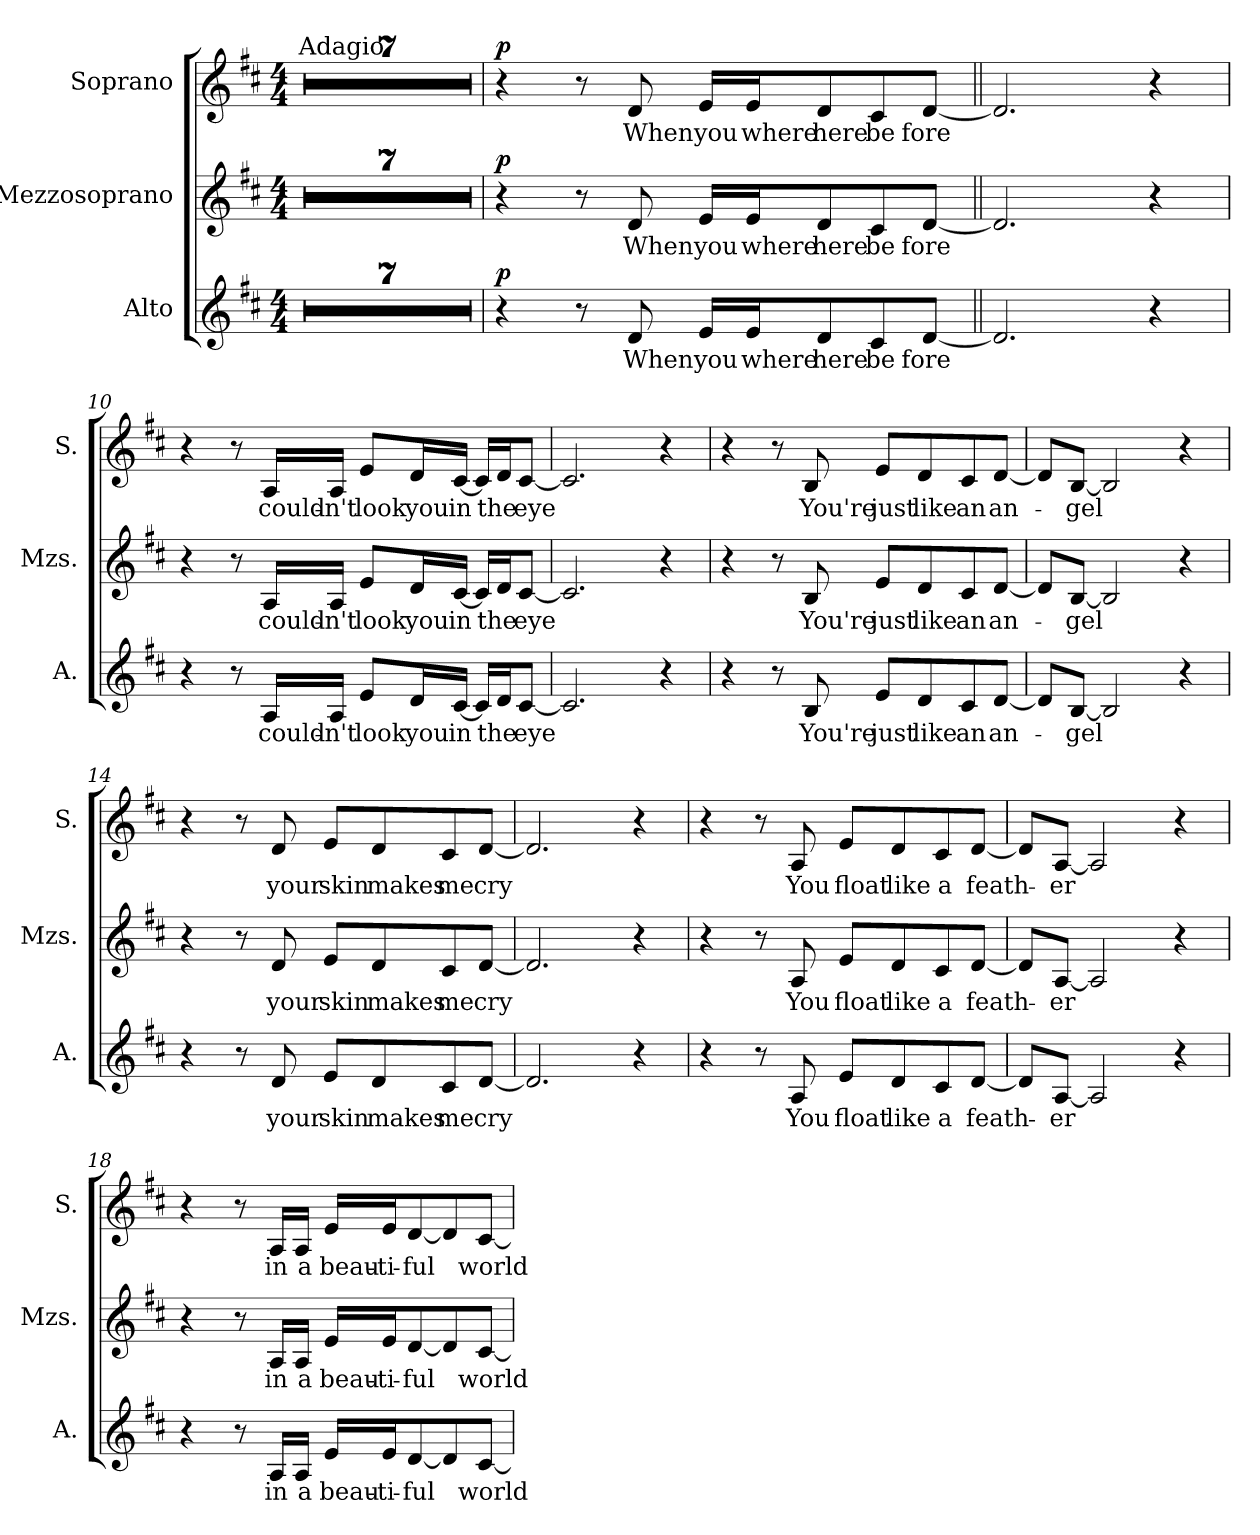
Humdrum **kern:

**kern	**text	**dynam	**kern	**text	**dynam	**kern	**text	**dynam
*part3	*part3	*part3	*part2	*part2	*part2	*part1	*part1	*part1
*staff3	*staff3	*staff3	*staff2	*staff2	*staff2	*staff1	*staff1	*staff1
*I"Alto	*	*	*I"Mezzosoprano	*	*	*I"Soprano	*	*
*I'A.	*	*	*I'Mzs.	*	*	*I'S.	*	*
*clefG2	*	*	*clefG2	*	*	*clefG2	*	*
*k[f#c#]	*	*	*k[f#c#]	*	*	*k[f#c#]	*	*
*D:	*	*	*D:	*	*	*D:	*	*
*M4/4	*	*	*M4/4	*	*	*M4/4	*	*
=1	=1	=1	=1	=1	=1	=1	=1	=1
!	!	!	!	!	!	!LO:TX:a:t=Adagio	!	!
1r	.	.	1r	.	.	1r	.	.
=2	=2	=2	=2	=2	=2	=2	=2	=2
1r	.	.	1r	.	.	1r	.	.
=3	=3	=3	=3	=3	=3	=3	=3	=3
1r	.	.	1r	.	.	1r	.	.
=4	=4	=4	=4	=4	=4	=4	=4	=4
1r	.	.	1r	.	.	1r	.	.
=5	=5	=5	=5	=5	=5	=5	=5	=5
1r	.	.	1r	.	.	1r	.	.
=6	=6	=6	=6	=6	=6	=6	=6	=6
1r	.	.	1r	.	.	1r	.	.
=7	=7	=7	=7	=7	=7	=7	=7	=7
1r	.	.	1r	.	.	1r	.	.
=8	=8	=8	=8	=8	=8	=8	=8	=8
!	!	!LO:DY:b	!	!	!LO:DY:b	!	!	!LO:DY:b
4r	.	p	4r	.	p	4r	.	p
8r	.	.	8r	.	.	8r	.	.
8d/	When	.	8d/	When	.	8d/	When	.
16e/LL	you	.	16e/LL	you	.	16e/LL	you	.
16e/J	where	.	16e/J	where	.	16e/J	where	.
8d/	here	.	8d/	here	.	8d/	here	.
8c#/	be	.	8c#/	be	.	8c#/	be	.
[8d/J	fore	.	[8d/J	fore	.	[8d/J	fore	.
=9||	=9||	=9||	=9||	=9||	=9||	=9||	=9||	=9||
2.d/]	.	.	2.d/]	.	.	2.d/]	.	.
4r	.	.	4r	.	.	4r	.	.
!!LO:LB:g=z
=10	=10	=10	=10	=10	=10	=10	=10	=10
4r	.	.	4r	.	.	4r	.	.
8r	.	.	8r	.	.	8r	.	.
16A/LL	could-	.	16A/LL	could-	.	16A/LL	could-	.
16A/JJ	-n't	.	16A/JJ	-n't	.	16A/JJ	-n't	.
8e/L	look	.	8e/L	look	.	8e/L	look	.
16d/L	you	.	16d/L	you	.	16d/L	you	.
[16c#/JJ	in	.	[16c#/JJ	in	.	[16c#/JJ	in	.
16c#/LL]	.	.	16c#/LL]	.	.	16c#/LL]	.	.
16d/J	the	.	16d/J	the	.	16d/J	the	.
[8c#/J	eye	.	[8c#/J	eye	.	[8c#/J	eye	.
=11	=11	=11	=11	=11	=11	=11	=11	=11
2.c#/]	.	.	2.c#/]	.	.	2.c#/]	.	.
4r	.	.	4r	.	.	4r	.	.
=12	=12	=12	=12	=12	=12	=12	=12	=12
4r	.	.	4r	.	.	4r	.	.
8r	.	.	8r	.	.	8r	.	.
8B/	You're	.	8B/	You're	.	8B/	You're	.
8e/L	just	.	8e/L	just	.	8e/L	just	.
8d/	like	.	8d/	like	.	8d/	like	.
8c#/	an	.	8c#/	an	.	8c#/	an	.
[8d/J	an-	.	[8d/J	an-	.	[8d/J	an-	.
=13	=13	=13	=13	=13	=13	=13	=13	=13
8d/L]	.	.	8d/L]	.	.	8d/L]	.	.
[8B/J	-gel	.	[8B/J	-gel	.	[8B/J	-gel	.
2B/]	.	.	2B/]	.	.	2B/]	.	.
4r	.	.	4r	.	.	4r	.	.
=14	=14	=14	=14	=14	=14	=14	=14	=14
4r	.	.	4r	.	.	4r	.	.
8r	.	.	8r	.	.	8r	.	.
8d/	your	.	8d/	your	.	8d/	your	.
8e/L	skin	.	8e/L	skin	.	8e/L	skin	.
8d/	makes	.	8d/	makes	.	8d/	makes	.
8c#/	me	.	8c#/	me	.	8c#/	me	.
[8d/J	cry	.	[8d/J	cry	.	[8d/J	cry	.
!!LO:LB:g=z
=15	=15	=15	=15	=15	=15	=15	=15	=15
2.d/]	.	.	2.d/]	.	.	2.d/]	.	.
4r	.	.	4r	.	.	4r	.	.
=16	=16	=16	=16	=16	=16	=16	=16	=16
4r	.	.	4r	.	.	4r	.	.
8r	.	.	8r	.	.	8r	.	.
8A/	You	.	8A/	You	.	8A/	You	.
8e/L	float	.	8e/L	float	.	8e/L	float	.
8d/	like	.	8d/	like	.	8d/	like	.
8c#/	a	.	8c#/	a	.	8c#/	a	.
[8d/J	feath-	.	[8d/J	feath-	.	[8d/J	feath-	.
=17	=17	=17	=17	=17	=17	=17	=17	=17
8d/L]	.	.	8d/L]	.	.	8d/L]	.	.
[8A/J	-er	.	[8A/J	-er	.	[8A/J	-er	.
2A/]	.	.	2A/]	.	.	2A/]	.	.
4r	.	.	4r	.	.	4r	.	.
=18	=18	=18	=18	=18	=18	=18	=18	=18
4r	.	.	4r	.	.	4r	.	.
8r	.	.	8r	.	.	8r	.	.
16A/LL	in	.	16A/LL	in	.	16A/LL	in	.
16A/JJ	a	.	16A/JJ	a	.	16A/JJ	a	.
16e/LL	beau-	.	16e/LL	beau-	.	16e/LL	beau-	.
16e/J	-ti-	.	16e/J	-ti-	.	16e/J	-ti-	.
[8d/	-ful	.	[8d/	-ful	.	[8d/	-ful	.
8d/]	.	.	8d/]	.	.	8d/]	.	.
[8c#/J	world	.	[8c#/J	world	.	[8c#/J	world	.
=	=	=	=	=	=	=	=	=
*-	*-	*-	*-	*-	*-	*-	*-	*-
